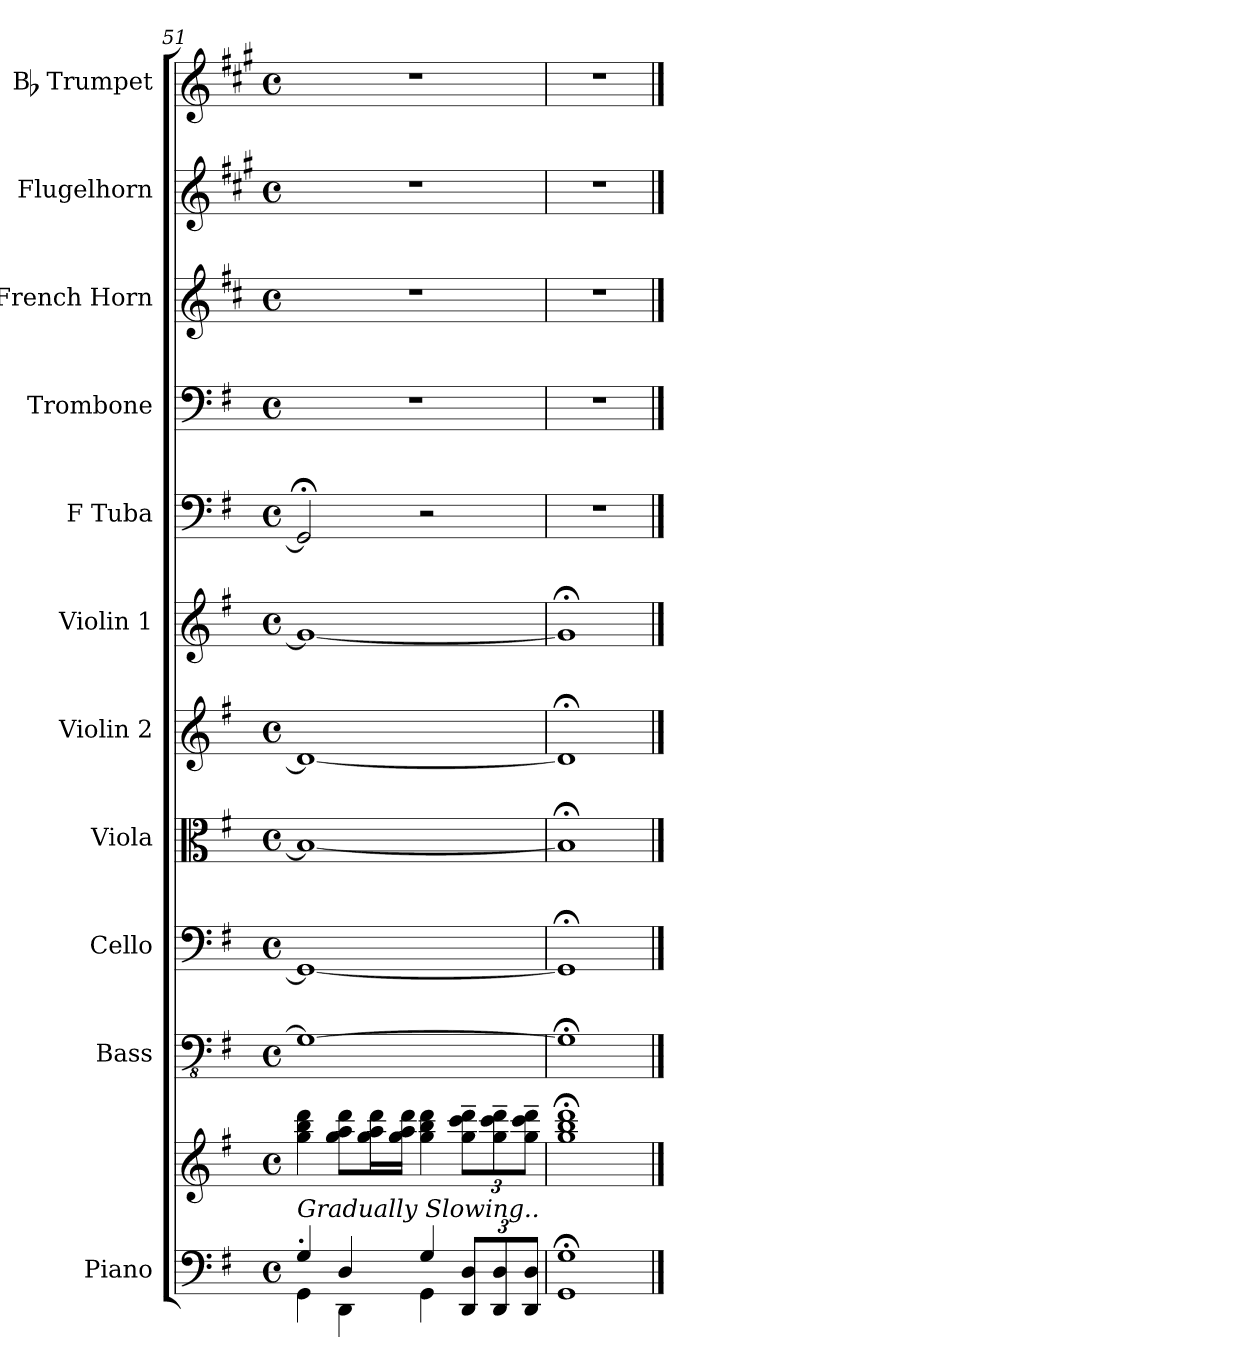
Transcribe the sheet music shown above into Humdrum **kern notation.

**kern	**kern	**kern	**kern	**kern	**kern	**kern	**kern	**kern	**kern	**kern	**kern
*part11	*part11	*part10	*part9	*part8	*part7	*part6	*part5	*part4	*part3	*part2	*part1
*staff12	*staff11	*staff10	*staff9	*staff8	*staff7	*staff6	*staff5	*staff4	*staff3	*staff2	*staff1
*I"Piano	*	*I"Bass	*I"Cello	*I"Viola	*I"Violin 2	*I"Violin 1	*I"F Tuba	*I"Trombone	*I"French Horn	*I"Flugelhorn	*I"Bb Trumpet
*I'P	*	*	*	*I'Va	*I'V2	*I'V1	*I'Tu	*I'Tb	*I'Fh	*I'Fg	*I'Tr
*clefF4	*clefG2	*clefFv4	*clefF4	*clefC3	*clefG2	*clefG2	*clefF4	*clefF4	*clefG2	*clefG2	*clefG2
*	*	*	*	*	*	*	*	*	*ITrd4c7	*ITrd1c2	*ITrd1c2
*k[f#]	*k[f#]	*k[f#]	*k[f#]	*k[f#]	*k[f#]	*k[f#]	*k[f#]	*k[f#]	*k[f#]	*k[f#]	*k[f#]
*M4/4	*M4/4	*M4/4	*M4/4	*M4/4	*M4/4	*M4/4	*M4/4	*M4/4	*M4/4	*M4/4	*M4/4
*met(c)	*met(c)	*met(c)	*met(c)	*met(c)	*met(c)	*met(c)	*met(c)	*met(c)	*met(c)	*met(c)	*met(c)
*MM80	*MM80	*MM80	*MM80	*MM80	*MM80	*MM80	*MM80	*MM80	*MM80	*MM80	*MM80
=51	=51	=51	=51	=51	=51	=51	=51	=51	=51	=51	=51
*^	*	*	*	*	*	*	*	*	*	*	*
!LO:TX:a:i:t=Gradually Slowing..	!	!	!	!	!	!	!	!	!	!	!	!
!LO:TX:a:B:t=.	!	!	!	!	!	!	!	!	!	!	!	!
4G/	4GG\	4gg\ 4bb\ 4ddd\	1GG_	1GG_	1B_	1d_	1g_	2GG;/]	1r	1r	1r	1r
4D/	4DD\	8gg\ 8aa\ 8ddd\L	.	.	.	.	.	.	.	.	.	.
.	.	16gg\ 16aa\ 16ddd\L	.	.	.	.	.	.	.	.	.	.
.	.	16gg\ 16aa\ 16ddd\JJ	.	.	.	.	.	.	.	.	.	.
4G/	4GG\	4gg\ 4bb\ 4ddd\	.	.	.	.	.	2r	.	.	.	.
12DD/ 12D/L	4ryy	12gg\~ 12ccc\~ 12ddd\~L	.	.	.	.	.	.	.	.	.	.
12DD/ 12D/	.	12gg\~ 12ccc\~ 12ddd\~	.	.	.	.	.	.	.	.	.	.
12DD/ 12D/J	.	12gg\~ 12ccc\~ 12ddd\~J	.	.	.	.	.	.	.	.	.	.
*v	*v	*	*	*	*	*	*	*	*	*	*	*
=52	=52	=52	=52	=52	=52	=52	=52	=52	=52	=52	=52
*	*	*	*	*	*	*	*	*	*	*	*MM60
1GG; 1G;	1gg;< 1bb;< 1ddd;<	1GG;<]	1GG;]	1B;]	1d;<]	1g;<]	1r	1r	1r	1r	1r
==	==	==	==	==	==	==	==	==	==	==	==
*-	*-	*-	*-	*-	*-	*-	*-	*-	*-	*-	*-
